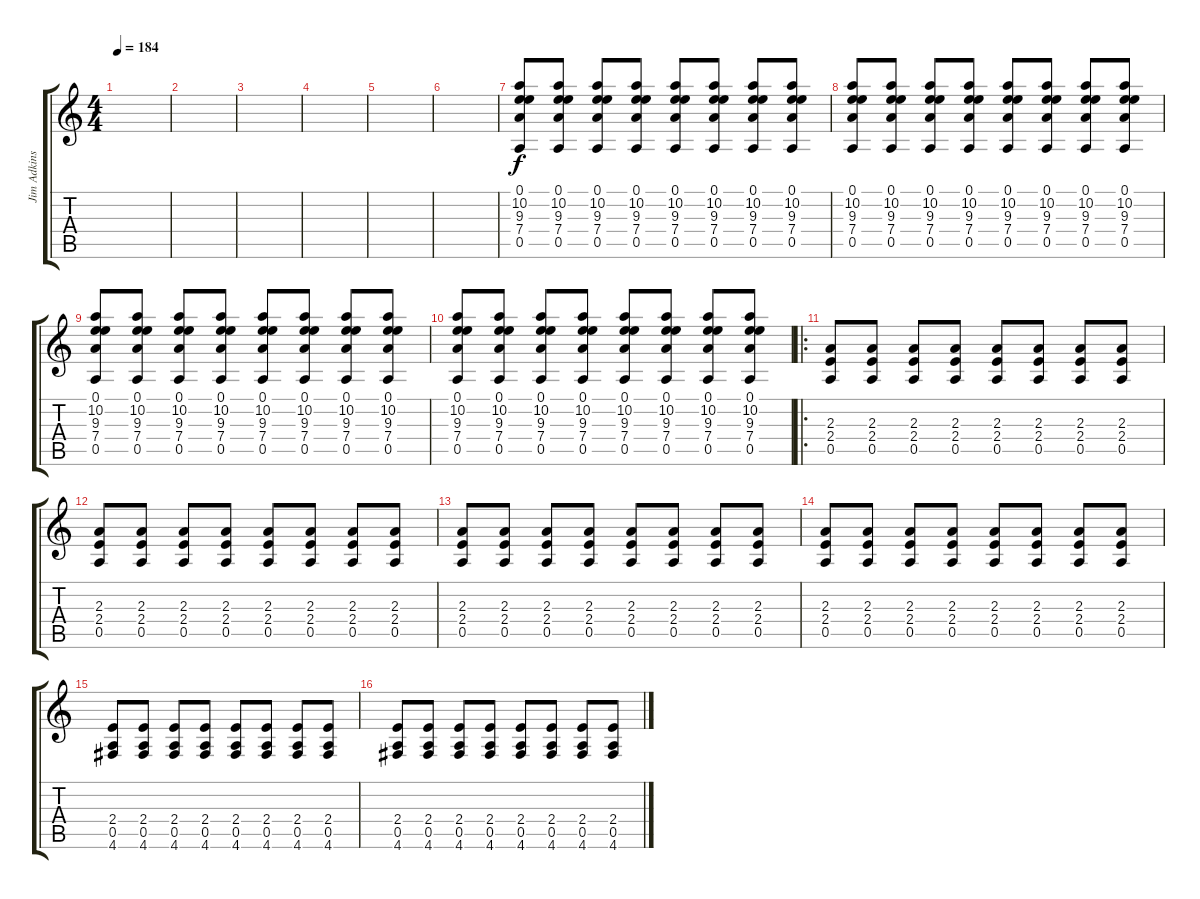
\track ("Jim Adkins" "Jim Adkins") {instrument distortionguitar}
\staff {score tabs}
\tuning (E4 B3 G3 D3 A2 D2) {hide}
\ts (4 4)
\tempo 184
\clef g2
\ks c
|
|
|
|
|
|
(0.1 10.2 9.3 7.4 0.5).8 (0.1 10.2 9.3 7.4 0.5).8 (0.1 10.2 9.3 7.4 0.5).8 (0.1 10.2 9.3 7.4 0.5).8 (0.1 10.2 9.3 7.4 0.5).8 (0.1 10.2 9.3 7.4 0.5).8 (0.1 10.2 9.3 7.4 0.5).8 (0.1 10.2 9.3 7.4 0.5).8 |
(0.1 10.2 9.3 7.4 0.5).8 (0.1 10.2 9.3 7.4 0.5).8 (0.1 10.2 9.3 7.4 0.5).8 (0.1 10.2 9.3 7.4 0.5).8 (0.1 10.2 9.3 7.4 0.5).8 (0.1 10.2 9.3 7.4 0.5).8 (0.1 10.2 9.3 7.4 0.5).8 (0.1 10.2 9.3 7.4 0.5).8 |
(0.1 10.2 9.3 7.4 0.5).8 (0.1 10.2 9.3 7.4 0.5).8 (0.1 10.2 9.3 7.4 0.5).8 (0.1 10.2 9.3 7.4 0.5).8 (0.1 10.2 9.3 7.4 0.5).8 (0.1 10.2 9.3 7.4 0.5).8 (0.1 10.2 9.3 7.4 0.5).8 (0.1 10.2 9.3 7.4 0.5).8 |
(0.1 10.2 9.3 7.4 0.5).8 (0.1 10.2 9.3 7.4 0.5).8 (0.1 10.2 9.3 7.4 0.5).8 (0.1 10.2 9.3 7.4 0.5).8 (0.1 10.2 9.3 7.4 0.5).8 (0.1 10.2 9.3 7.4 0.5).8 (0.1 10.2 9.3 7.4 0.5).8 (0.1 10.2 9.3 7.4 0.5).8 |
\ro
(2.3 2.4 0.5).8 (2.3 2.4 0.5).8 (2.3 2.4 0.5).8 (2.3 2.4 0.5).8 (2.3 2.4 0.5).8 (2.3 2.4 0.5).8 (2.3 2.4 0.5).8 (2.3 2.4 0.5).8 |
(2.3 2.4 0.5).8 (2.3 2.4 0.5).8 (2.3 2.4 0.5).8 (2.3 2.4 0.5).8 (2.3 2.4 0.5).8 (2.3 2.4 0.5).8 (2.3 2.4 0.5).8 (2.3 2.4 0.5).8 |
(2.3 2.4 0.5).8 (2.3 2.4 0.5).8 (2.3 2.4 0.5).8 (2.3 2.4 0.5).8 (2.3 2.4 0.5).8 (2.3 2.4 0.5).8 (2.3 2.4 0.5).8 (2.3 2.4 0.5).8 |
(2.3 2.4 0.5).8 (2.3 2.4 0.5).8 (2.3 2.4 0.5).8 (2.3 2.4 0.5).8 (2.3 2.4 0.5).8 (2.3 2.4 0.5).8 (2.3 2.4 0.5).8 (2.3 2.4 0.5).8 |
(2.4 0.5 4.6).8 (2.4 0.5 4.6).8 (2.4 0.5 4.6).8 (2.4 0.5 4.6).8 (2.4 0.5 4.6).8 (2.4 0.5 4.6).8 (2.4 0.5 4.6).8 (2.4 0.5 4.6).8 |
(2.4 0.5 4.6).8 (2.4 0.5 4.6).8 (2.4 0.5 4.6).8 (2.4 0.5 4.6).8 (2.4 0.5 4.6).8 (2.4 0.5 4.6).8 (2.4 0.5 4.6).8 (2.4 0.5 4.6).8
